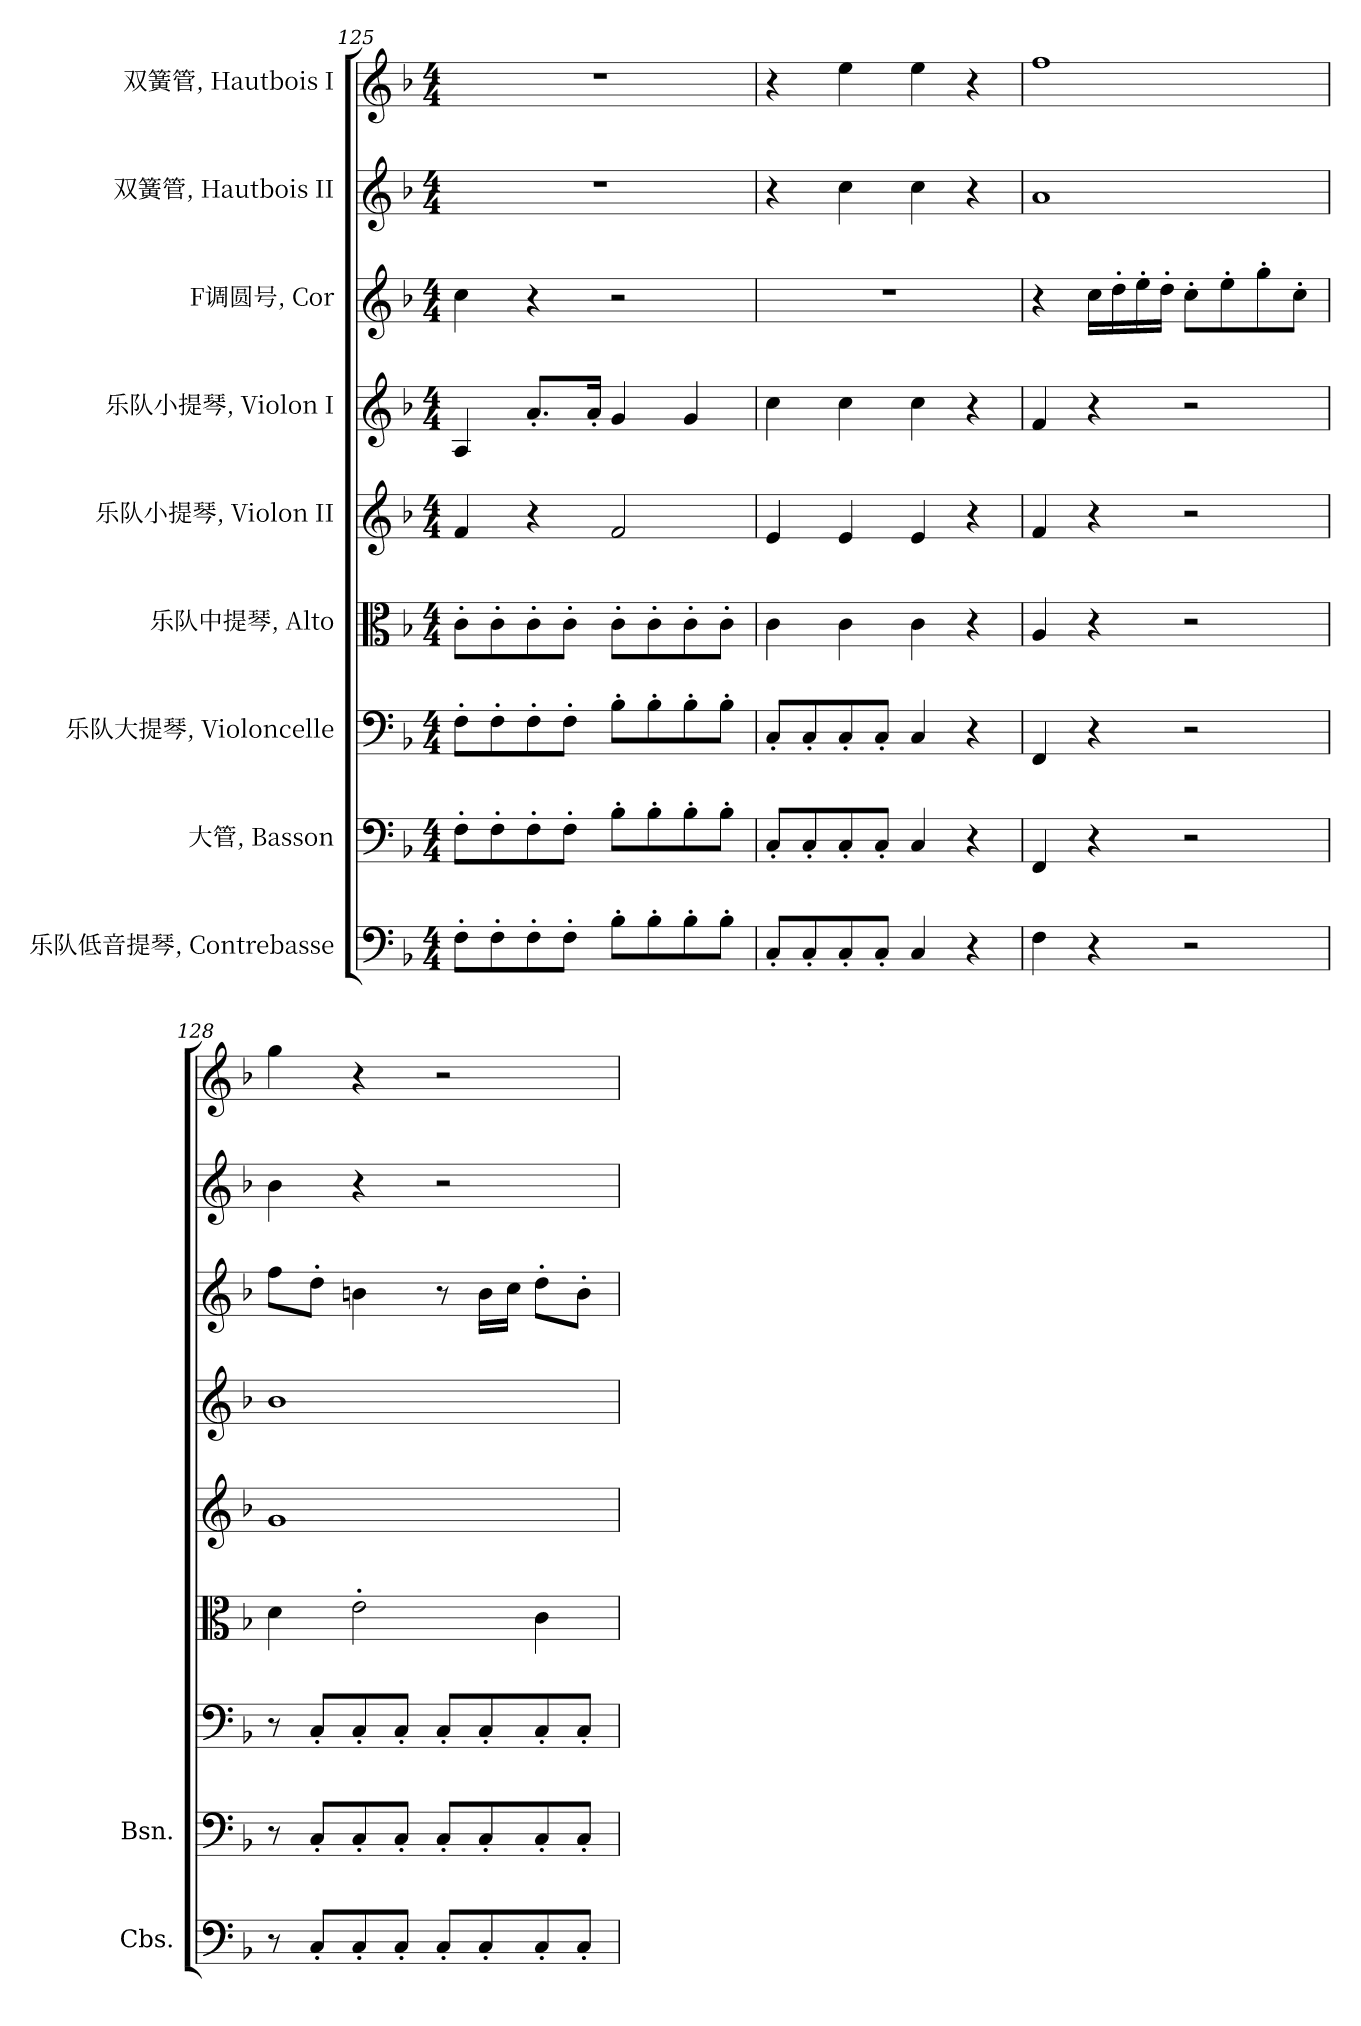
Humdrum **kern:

**kern	**kern	**kern	**kern	**kern	**kern	**kern	**kern	**kern
*part9	*part8	*part7	*part6	*part5	*part4	*part3	*part2	*part1
*staff9	*staff8	*staff7	*staff6	*staff5	*staff4	*staff3	*staff2	*staff1
*I"乐队低音提琴, Contrebasse	*I"大管, Basson	*I"乐队大提琴, Violoncelle	*I"乐队中提琴, Alto	*I"乐队小提琴, Violon II	*I"乐队小提琴, Violon I	*I"F调圆号, Cor	*I"双簧管, Hautbois II	*I"双簧管, Hautbois I
*I'Cbs.	*I'Bsn.	*	*	*	*	*	*	*
*clefF4	*clefF4	*clefF4	*clefC3	*clefG2	*clefG2	*clefG2	*clefG2	*clefG2
*ITrd7c12	*	*	*	*	*	*ITrd4c7	*	*
*k[b-]	*k[b-]	*k[b-]	*k[b-]	*k[b-]	*k[b-]	*k[b-e-]	*k[b-]	*k[b-]
*M4/4	*M4/4	*M4/4	*M4/4	*M4/4	*M4/4	*M4/4	*M4/4	*M4/4
=125	=125	=125	=125	=125	=125	=125	=125	=125
8FF'\L	8F'\L	8F'\L	8c'\L	4f/	4A/	4f\	1r	1r
8FF'\	8F'\	8F'\	8c'\	.	.	.	.	.
8FF'\	8F'\	8F'\	8c'\	4r	8.a'/L	4r	.	.
8FF'\J	8F'\J	8F'\J	8c'\J	.	.	.	.	.
.	.	.	.	.	16a'/Jk	.	.	.
8BB-'\L	8B-'\L	8B-'\L	8c'\L	2f/	4g/	2r	.	.
8BB-'\	8B-'\	8B-'\	8c'\	.	.	.	.	.
8BB-'\	8B-'\	8B-'\	8c'\	.	4g/	.	.	.
8BB-'\J	8B-'\J	8B-'\J	8c'\J	.	.	.	.	.
=126	=126	=126	=126	=126	=126	=126	=126	=126
8CC'/L	8C'/L	8C'/L	4c\	4e/	4cc\	1r	4r	4r
8CC'/	8C'/	8C'/	.	.	.	.	.	.
8CC'/	8C'/	8C'/	4c\	4e/	4cc\	.	4cc\	4ee\
8CC'/J	8C'/J	8C'/J	.	.	.	.	.	.
4CC/	4C/	4C/	4c\	4e/	4cc\	.	4cc\	4ee\
4r	4r	4r	4r	4r	4r	.	4r	4r
!!LO:PB:g=z
=127	=127	=127	=127	=127	=127	=127	=127	=127
4FF\	4FF/	4FF/	4A/	4f/	4f/	4r	1a	1ff
4r	4r	4r	4r	4r	4r	16f\LL	.	.
.	.	.	.	.	.	16g'\	.	.
.	.	.	.	.	.	16a'\	.	.
.	.	.	.	.	.	16g'\JJ	.	.
2r	2r	2r	2r	2r	2r	8f'\L	.	.
.	.	.	.	.	.	8a'\	.	.
.	.	.	.	.	.	8cc'\	.	.
.	.	.	.	.	.	8f'\J	.	.
=128	=128	=128	=128	=128	=128	=128	=128	=128
8r	8r	8r	4d\	1g	1b-	8b-\L	4b-\	4gg\
8CC'/L	8C'/L	8C'/L	.	.	.	8g'\J	.	.
8CC'/	8C'/	8C'/	2e'\	.	.	4en\	4r	4r
8CC'/J	8C'/J	8C'/J	.	.	.	.	.	.
8CC'/L	8C'/L	8C'/L	.	.	.	8r	2r	2r
8CC'/	8C'/	8C'/	.	.	.	16e\LL	.	.
.	.	.	.	.	.	16f\JJ	.	.
8CC'/	8C'/	8C'/	4c\	.	.	8g'\L	.	.
8CC'/J	8C'/J	8C'/J	.	.	.	8e'\J	.	.
=	=	=	=	=	=	=	=	=
*-	*-	*-	*-	*-	*-	*-	*-	*-
